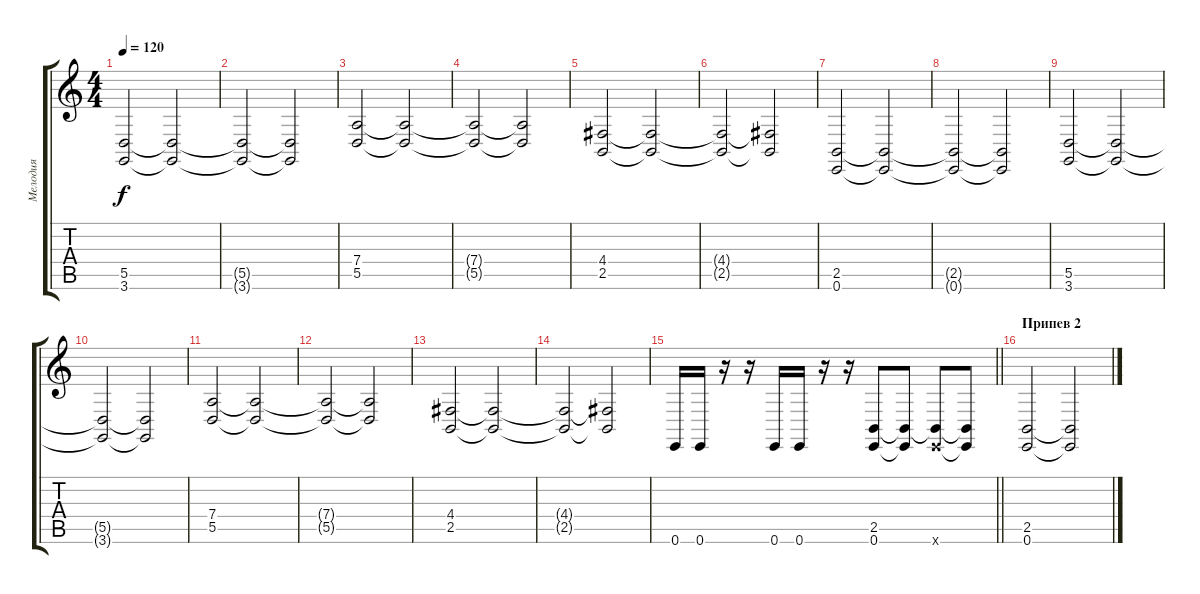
\track ("Мелодия" "Мелодия") {instrument stringensemble1}
\staff {score tabs}
\tuning (E4 B3 G3 D3 A2 E2) {hide}
\ts (4 4)
\tempo 120
\clef g2
\ks c
(5.5 3.6).2{dy f} (5.5{t} 3.6{t}).2 |
(5.5{t} 3.6{t}).2 (5.5{t} 3.6{t}).2 |
(7.4 5.5).2 (7.4{t} 5.5{t}).2 |
(7.4{t} 5.5{t}).2 (7.4{t} 5.5{t}).2 |
(4.4 2.5).2 (4.4{t} 2.5{t}).2 |
(4.4{t} 2.5{t}).2 (4.4{t} 2.5{t}).2 |
(2.5 0.6).2 (2.5{t} 0.6{t}).2 |
(2.5{t} 0.6{t}).2 (2.5{t} 0.6{t}).2 |
(5.5 3.6).2 (5.5{t} 3.6{t}).2 |
(5.5{t} 3.6{t}).2 (5.5{t} 3.6{t}).2 |
(7.4 5.5).2 (7.4{t} 5.5{t}).2 |
(7.4{t} 5.5{t}).2 (7.4{t} 5.5{t}).2 |
(4.4 2.5).2 (4.4{t} 2.5{t}).2 |
(4.4{t} 2.5{t}).2 (4.4{t} 2.5{t}).2 |
\barLineRight lightlight
0.6.16 0.6.16 r.16 r.16 0.6.16 0.6.16 r.16 r.16 (2.5 0.6).8 (2.5{t} 0.6{t}).8 (2.5{t} 0.6{x}).8 (2.5{t} 0.6{t}).8 |
\section ("" "Припев 2")
(2.5 0.6).2 (2.5{t} 0.6{t}).2
